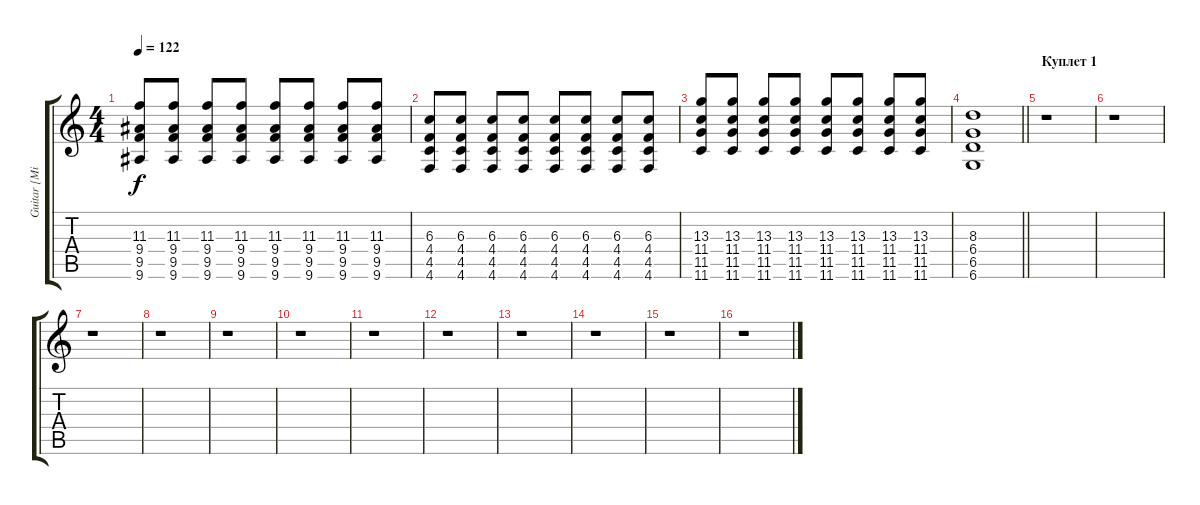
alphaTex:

\track ("Guitar [Mike Shinoda]" "Guitar [Mi") {instrument overdrivenguitar}
\staff {score tabs}
\tuning (Eb4 Bb3 Gb3 Db3 Ab2 Db2) {hide}
\ts (4 4)
\tempo 122
\clef g2
\ks c
(11.3 9.4 9.5 9.6).8{dy f} (11.3 9.4 9.5 9.6).8 (11.3 9.4 9.5 9.6).8 (11.3 9.4 9.5 9.6).8 (11.3 9.4 9.5 9.6).8 (11.3 9.4 9.5 9.6).8 (11.3 9.4 9.5 9.6).8 (11.3 9.4 9.5 9.6).8 |
(6.3 4.4 4.5 4.6).8 (6.3 4.4 4.5 4.6).8 (6.3 4.4 4.5 4.6).8 (6.3 4.4 4.5 4.6).8 (6.3 4.4 4.5 4.6).8 (6.3 4.4 4.5 4.6).8 (6.3 4.4 4.5 4.6).8 (6.3 4.4 4.5 4.6).8 |
(13.3 11.4 11.5 11.6).8 (13.3 11.4 11.5 11.6).8 (13.3 11.4 11.5 11.6).8 (13.3 11.4 11.5 11.6).8 (13.3 11.4 11.5 11.6).8 (13.3 11.4 11.5 11.6).8 (13.3 11.4 11.5 11.6).8 (13.3 11.4 11.5 11.6).8 |
\barLineRight lightlight
(8.3 6.4 6.5 6.6).1{volume 0} |
\section ("" "Куплет 1")
r.1{volume 12} |
r.1 |
r.1 |
r.1 |
r.1 |
r.1 |
r.1 |
r.1 |
r.1 |
r.1 |
r.1 |
r.1
